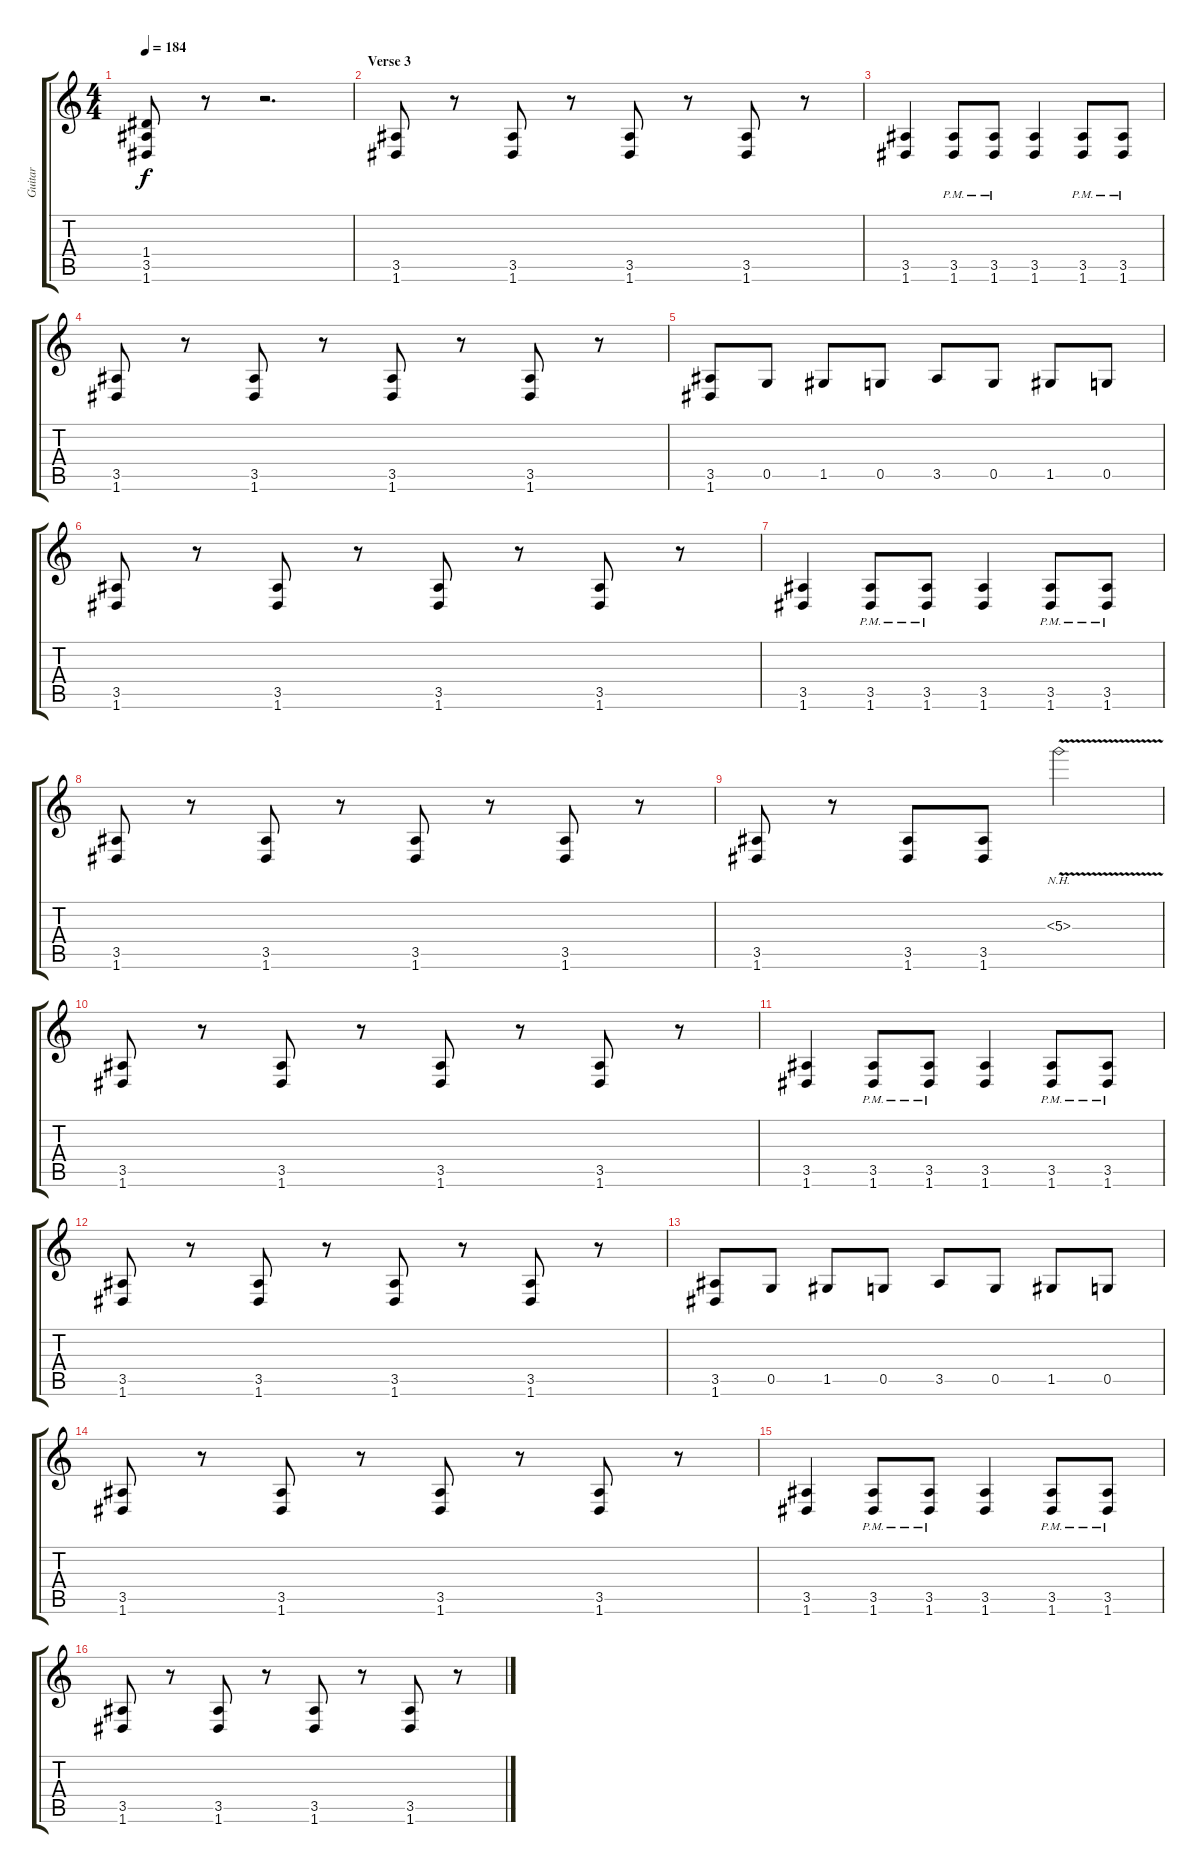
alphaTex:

\track ("Guitar" "Guitar") {instrument distortionguitar}
\staff {score tabs}
\tuning (E4 B3 G3 D3 G2 D2) {hide}
\ts (4 4)
\tempo 184
\clef g2
\ks c
(1.4 3.5 1.6).8{dy f} r.8 r.2{d} |
\section ("" "Verse 3")
(3.5 1.6).8 r.8 (3.5 1.6).8 r.8 (3.5 1.6).8 r.8 (3.5 1.6).8 r.8 |
(3.5 1.6).4 (3.5{pm} 1.6{pm}).8 (3.5{pm} 1.6{pm}).8 (3.5 1.6).4 (3.5{pm} 1.6{pm}).8 (3.5{pm} 1.6{pm}).8 |
(3.5 1.6).8 r.8 (3.5 1.6).8 r.8 (3.5 1.6).8 r.8 (3.5 1.6).8 r.8 |
(3.5 1.6).8 0.5.8 1.5.8 0.5.8 3.5.8 0.5.8 1.5.8 0.5.8 |
(3.5 1.6).8 r.8 (3.5 1.6).8 r.8 (3.5 1.6).8 r.8 (3.5 1.6).8 r.8 |
(3.5 1.6).4 (3.5{pm} 1.6{pm}).8 (3.5{pm} 1.6{pm}).8 (3.5 1.6).4 (3.5{pm} 1.6{pm}).8 (3.5{pm} 1.6{pm}).8 |
(3.5 1.6).8 r.8 (3.5 1.6).8 r.8 (3.5 1.6).8 r.8 (3.5 1.6).8 r.8 |
(3.5 1.6).8 r.8 (3.5 1.6).8 (3.5 1.6).8 5.3{nh v}.2 |
(3.5 1.6).8 r.8 (3.5 1.6).8 r.8 (3.5 1.6).8 r.8 (3.5 1.6).8 r.8 |
(3.5 1.6).4 (3.5{pm} 1.6{pm}).8 (3.5{pm} 1.6{pm}).8 (3.5 1.6).4 (3.5{pm} 1.6{pm}).8 (3.5{pm} 1.6{pm}).8 |
(3.5 1.6).8 r.8 (3.5 1.6).8 r.8 (3.5 1.6).8 r.8 (3.5 1.6).8 r.8 |
(3.5 1.6).8 0.5.8 1.5.8 0.5.8 3.5.8 0.5.8 1.5.8 0.5.8 |
(3.5 1.6).8 r.8 (3.5 1.6).8 r.8 (3.5 1.6).8 r.8 (3.5 1.6).8 r.8 |
(3.5 1.6).4 (3.5{pm} 1.6{pm}).8 (3.5{pm} 1.6{pm}).8 (3.5 1.6).4 (3.5{pm} 1.6{pm}).8 (3.5{pm} 1.6{pm}).8 |
(3.5 1.6).8 r.8 (3.5 1.6).8 r.8 (3.5 1.6).8 r.8 (3.5 1.6).8 r.8
